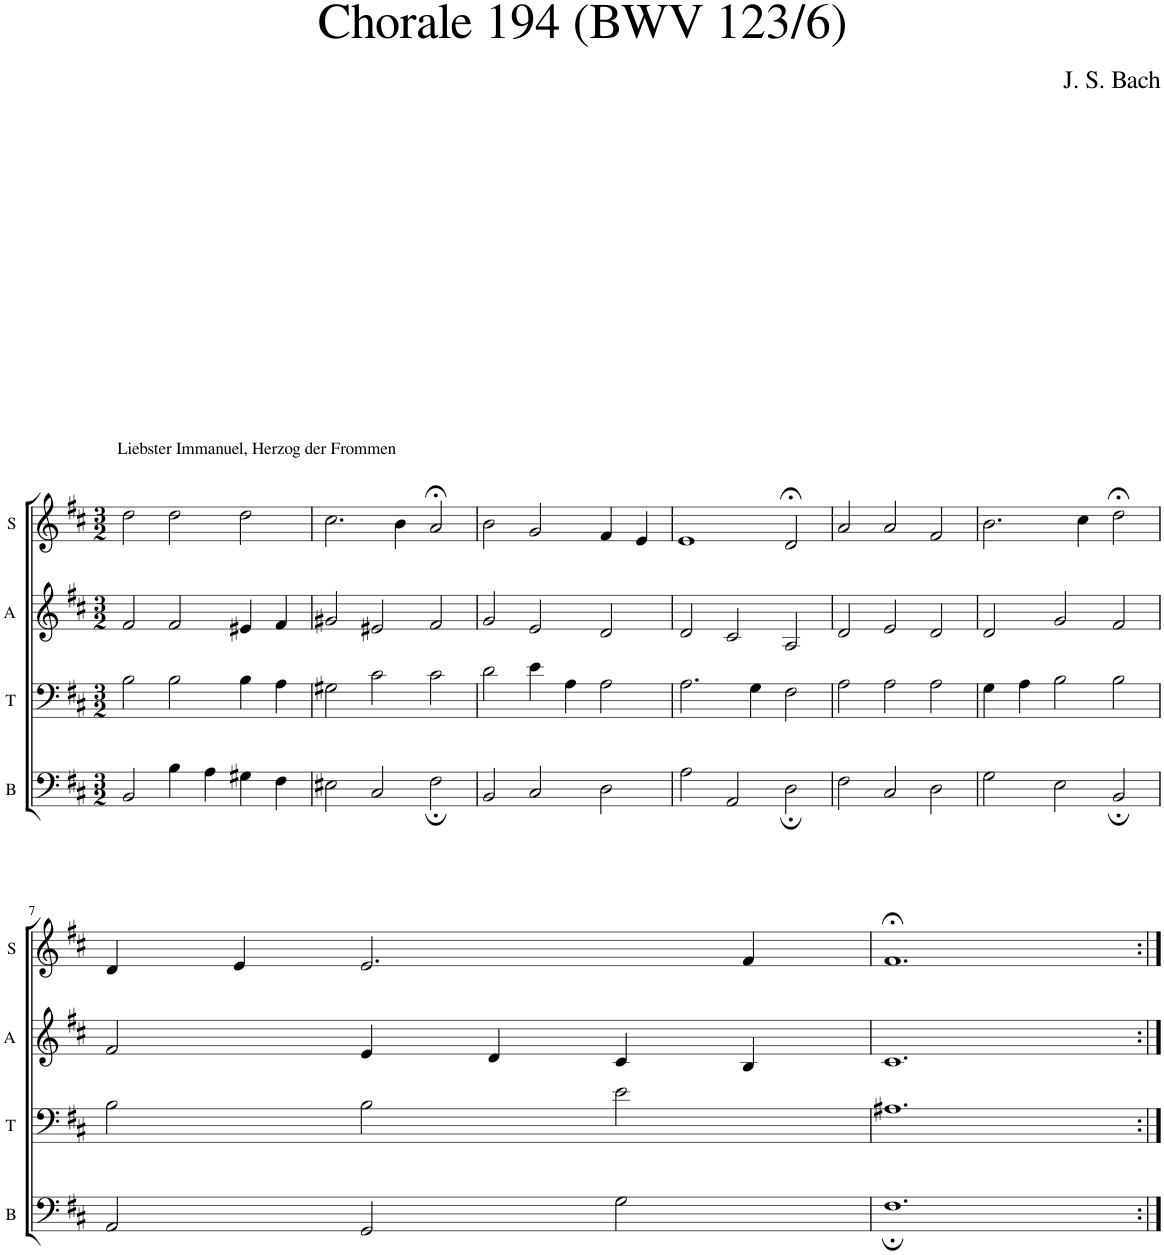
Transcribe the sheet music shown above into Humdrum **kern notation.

**kern	**kern	**kern	**kern
*part4	*part3	*part2	*part1
*staff4	*staff3	*staff2	*staff1
*I"B	*I"T	*I"A	*I"S
*I'B	*I'T	*I'A	*I'S
*clefF4	*clefF4	*clefG2	*clefG2
*k[f#c#]	*k[f#c#]	*k[f#c#]	*k[f#c#]
*M3/2	*M3/2	*M3/2	*M3/2
=1	=1	=1	=1
!	!	!	!LO:TX:a:t=Liebster Immanuel, Herzog der Frommen
2BB/	2B\	2f#/	2dd\
4B\	2B\	2f#/	2dd\
4A\	.	.	.
4G#X\	4B\	4e#X/	2dd\
4F#\	4A\	4f#/	.
=2	=2	=2	=2
2E#X\	2G#X\	2g#X/	2.cc#\
2C#/	2c#\	2e#X/	.
.	.	.	4b\
2F#;\	2c#\	2f#/	2a;</
=3	=3	=3	=3
2BB/	2d\	2g/	2b\
2C#/	4e\	2e/	2g/
.	4A\	.	.
2D\	2A\	2d/	4f#/
.	.	.	4e/
=4	=4	=4	=4
2A\	2.A\	2d/	1e
2AA/	.	2c#/	.
.	4G\	.	.
2D;\	2F#\	2A/	2d;</
=5	=5	=5	=5
2F#\	2A\	2d/	2a/
2C#/	2A\	2e/	2a/
2D\	2A\	2d/	2f#/
=6	=6	=6	=6
2G\	4G\	2d/	2.b\
.	4A\	.	.
2E\	2B\	2g/	.
.	.	.	4cc#\
2BB;/	2B\	2f#/	2dd;<\
!!LO:LB:g=z
=7	=7	=7	=7
2AA/	2B\	2f#/	4d/
.	.	.	4e/
2GG/	2B\	4e/	2.e/
.	.	4d/	.
2G\	2e\	4c#/	.
.	.	4B/	4f#/
=8	=8	=8	=8
1.F#;	1.A#X	1.c#	1.f#;<
=:|!	=:|!	=:|!	=:|!
*-	*-	*-	*-
